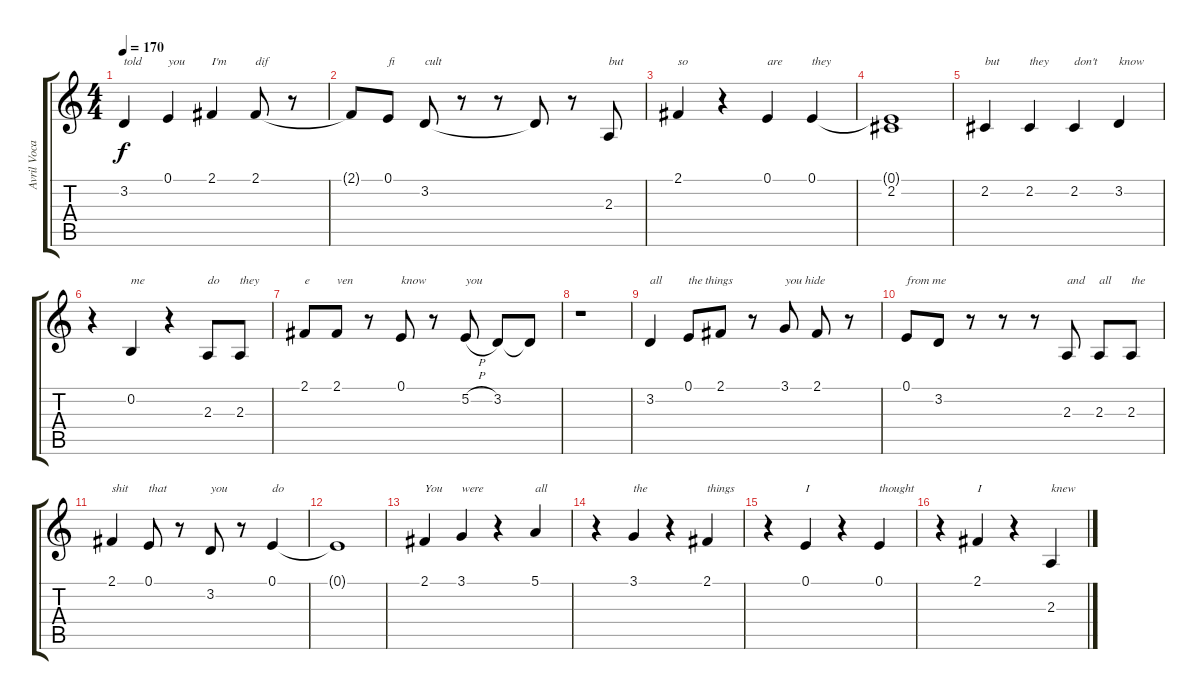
\track ("Avril Vocals" "Avril Voca") {instrument oboe}
\staff {score tabs}
\tuning (E4 B3 G3 D3 A2 E2) {hide}
\ts (4 4)
\tempo 170
\clef g2
\ks c
3.2.4{txt "told" dy f} 0.1.4{txt "you"} 2.1.4{txt "I'm"} 2.1.8{txt "dif"} r.8 |
2.1{t}.8 0.1.8{txt "fi"} 3.2.8{txt "cult"} r.8 r.8 3.2{t}.8 r.8 2.3.8{txt "but"} |
2.1.4{txt "so"} r.4 0.1.4{txt "are"} 0.1.4{txt "they"} |
(0.1{t} 2.2).1 |
2.2.4{txt "but"} 2.2.4{txt "they"} 2.2.4{txt "don't"} 3.2.4{txt "know"} |
r.4 0.2.4{txt "me"} r.4 2.3.8{txt "do"} 2.3.8{txt "they"} |
2.1.8{txt "e"} 2.1.8{txt "ven"} r.8 0.1.8{txt "know"} r.8 5.2{h}.8{txt "you"} 3.2.8 3.2{t}.8 |
r.1 |
3.2.4{txt "all"} 0.1.8{txt "the things"} 2.1.8 r.8 3.1.8{txt "you hide"} 2.1.8 r.8 |
0.1.8{txt "from me"} 3.2.8 r.8 r.8 r.8 2.3.8{txt "and"} 2.3.8{txt "all"} 2.3.8{txt "the"} |
2.1.4{txt "shit"} 0.1.8{txt "that"} r.8 3.2.8{txt "you"} r.8 0.1.4{txt "do"} |
0.1{t}.1 |
2.1.4{txt "You"} 3.1.4{txt "were"} r.4 5.1.4{txt "all"} |
r.4 3.1.4{txt "the"} r.4 2.1.4{txt "things"} |
r.4 0.1.4{txt "I"} r.4 0.1.4{txt "thought"} |
r.4 2.1.4{txt "I"} r.4 2.3.4{txt "knew"}
